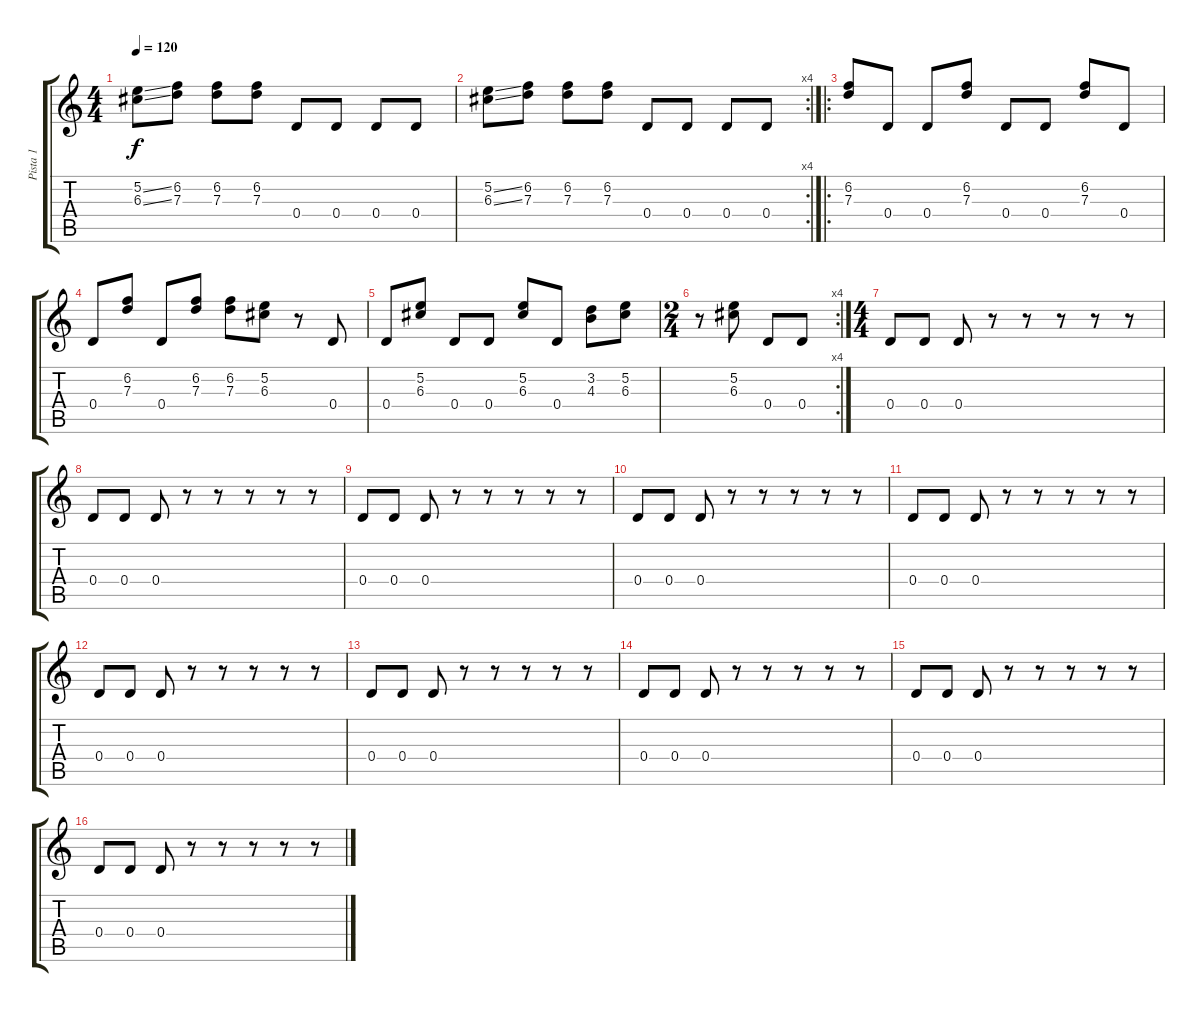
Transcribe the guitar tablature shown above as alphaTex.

\track ("Pista 1" "Pista 1") {instrument distortionguitar}
\staff {score tabs}
\tuning (E4 B3 G3 D3 A2 E2) {hide}
\ts (4 4)
\tempo 120
\clef g2
\ks c
(5.2{ss} 6.3{ss}).8{dy f} (6.2 7.3).8 (6.2 7.3).8 (6.2 7.3).8 0.4.8 0.4.8 0.4.8 0.4.8 |
\rc 4
(5.2{ss} 6.3{ss}).8 (6.2 7.3).8 (6.2 7.3).8 (6.2 7.3).8 0.4.8 0.4.8 0.4.8 0.4.8 |
\ro
(6.2 7.3).8 0.4.8 0.4.8 (6.2 7.3).8 0.4.8 0.4.8 (6.2 7.3).8 0.4.8 |
0.4.8 (6.2 7.3).8 0.4.8 (6.2 7.3).8 (6.2 7.3).8 (5.2 6.3).8 r.8 0.4.8 |
0.4.8 (5.2 6.3).8 0.4.8 0.4.8 (5.2 6.3).8 0.4.8 (3.2 4.3).8 (5.2 6.3).8 |
\rc 4
\ts (2 4)
r.8 (5.2 6.3).8 0.4.8 0.4.8 |
\ts (4 4)
0.4.8{volume 12} 0.4.8 0.4.8 r.8 r.8 r.8 r.8 r.8 |
0.4.8 0.4.8 0.4.8 r.8 r.8 r.8 r.8 r.8 |
0.4.8 0.4.8 0.4.8 r.8 r.8 r.8 r.8 r.8 |
0.4.8 0.4.8 0.4.8 r.8 r.8 r.8 r.8 r.8 |
0.4.8 0.4.8 0.4.8 r.8 r.8 r.8 r.8 r.8 |
0.4.8 0.4.8 0.4.8 r.8 r.8 r.8 r.8 r.8 |
0.4.8 0.4.8 0.4.8 r.8 r.8 r.8 r.8 r.8 |
0.4.8 0.4.8 0.4.8 r.8 r.8 r.8 r.8 r.8 |
0.4.8 0.4.8 0.4.8 r.8 r.8 r.8 r.8 r.8 |
0.4.8 0.4.8 0.4.8 r.8 r.8 r.8 r.8 r.8
